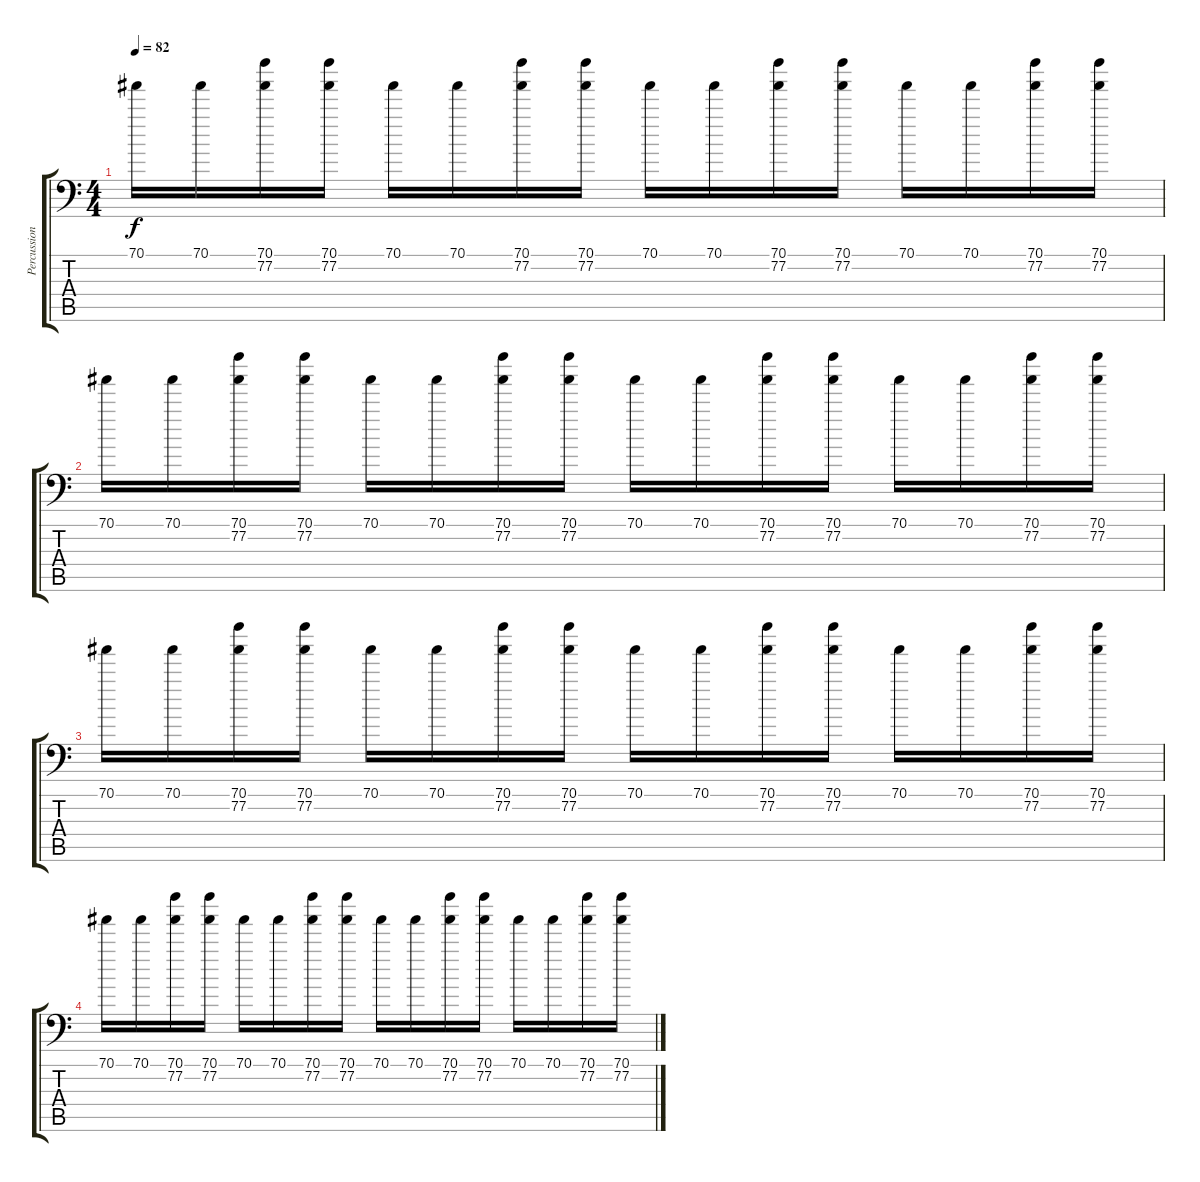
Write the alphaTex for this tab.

\track ("Percussion" "Percussion") {instrument acousticgrandpiano}
\staff {score tabs}
\tuning (C-1 C-1 C-1 C-1 C-1 C-1) {hide}
\ts (4 4)
\tempo 82
\clef f4
\ks c
70.1.16{dy f} 70.1.16 (70.1 77.2).16 (70.1 77.2).16 70.1.16 70.1.16 (70.1 77.2).16 (70.1 77.2).16 70.1.16 70.1.16 (70.1 77.2).16 (70.1 77.2).16 70.1.16 70.1.16 (70.1 77.2).16 (70.1 77.2).16 |
70.1.16 70.1.16 (70.1 77.2).16 (70.1 77.2).16 70.1.16 70.1.16 (70.1 77.2).16 (70.1 77.2).16 70.1.16 70.1.16 (70.1 77.2).16 (70.1 77.2).16 70.1.16 70.1.16 (70.1 77.2).16 (70.1 77.2).16 |
70.1.16 70.1.16 (70.1 77.2).16 (70.1 77.2).16 70.1.16 70.1.16 (70.1 77.2).16 (70.1 77.2).16 70.1.16 70.1.16 (70.1 77.2).16 (70.1 77.2).16 70.1.16 70.1.16 (70.1 77.2).16 (70.1 77.2).16 |
70.1.16 70.1.16 (70.1 77.2).16 (70.1 77.2).16 70.1.16 70.1.16 (70.1 77.2).16 (70.1 77.2).16 70.1.16 70.1.16 (70.1 77.2).16 (70.1 77.2).16 70.1.16 70.1.16 (70.1 77.2).16 (70.1 77.2).16
